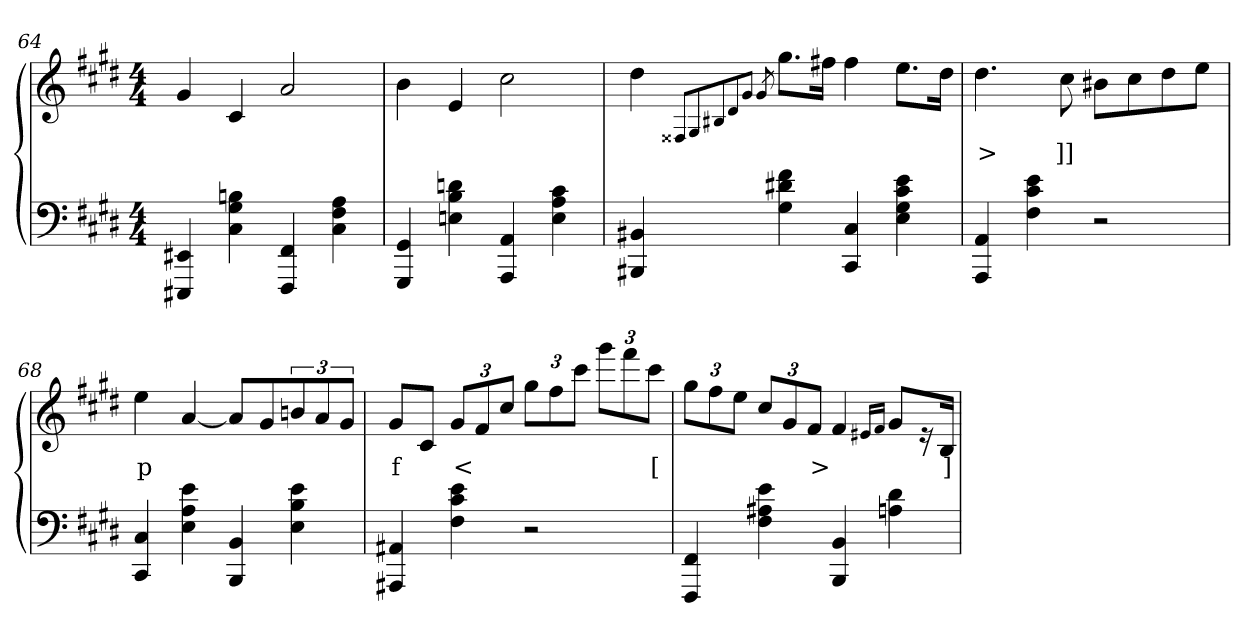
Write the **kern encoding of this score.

**kern	**kern	**text
*part2	*part1	*part1
*staff2	*staff1	*staff1
*clefF4	*clefG2	*
*k[f#c#g#d#]	*k[f#c#g#d#]	*
*M4/4	*M4/4	*
=64	=64	=64
4EE#X 4EEE#X	4g#	.
4Bn 4G# 4C#	4c#	.
4FF# 4FFF#	2a	.
4A 4F# 4C#	.	.
=65	=65	=65
4GG# 4GGG#	4b	.
4dn 4B 4En	4e	.
4AA 4AAA	2cc#	.
4c# 4A 4E	.	.
=66	=66	=66
4BB#X 4BBB#X	4dd#	.
.	8qF##X/L	.
.	8qG#/	.
.	8qB#X/	.
.	8qd#/	.
.	8qg#/J	.
.	8qg#/	.
4f# 4d#X 4G#	8.gg#L	.
.	16ff#XJk	.
4C# 4CC#	4ff#	.
4e 4c# 4G# 4E	8.eeL	.
.	16dd#Jk	.
=67	=67	=67
4AA 4AAA	4.dd#	>
4e 4c# 4F#	.	.
.	8cc#	]]
2r	8b#XL	.
.	8cc#	.
.	8dd#	.
.	8eeJ	.
=68	=68	=68
4C# 4CC#	4ee	p
4e 4A 4E	[4a	.
4BB 4BBB	8aL]	.
.	8g#	.
4e 4B 4E	12bn	.
.	12a	.
.	12g#J	.
=69	=69	=69
4AA#X 4AAA#X	8g#L	f
.	8c#J	.
4e 4c# 4F#	12g#L	<
.	12f#	.
.	12cc#J	.
2r	12gg#L	.
.	12ff#	.
.	12ccc#J	.
.	12ggg#L	.
.	12fff#	.
.	12ccc#J	[
=70	=70	=70
4FF# 4FFF#	12gg#L	.
.	12ff#	.
.	12eeJ	.
4e 4A#X 4F#	12cc#L	.
.	12g#	.
.	12f#J	>
4BB 4BBB	4f#	.
.	16qe#X/LL	.
.	16qf#/JJ	.
4d# 4An	8g#L	.
.	16r	.
.	16BJk	]
=	=	=
*-	*-	*-
